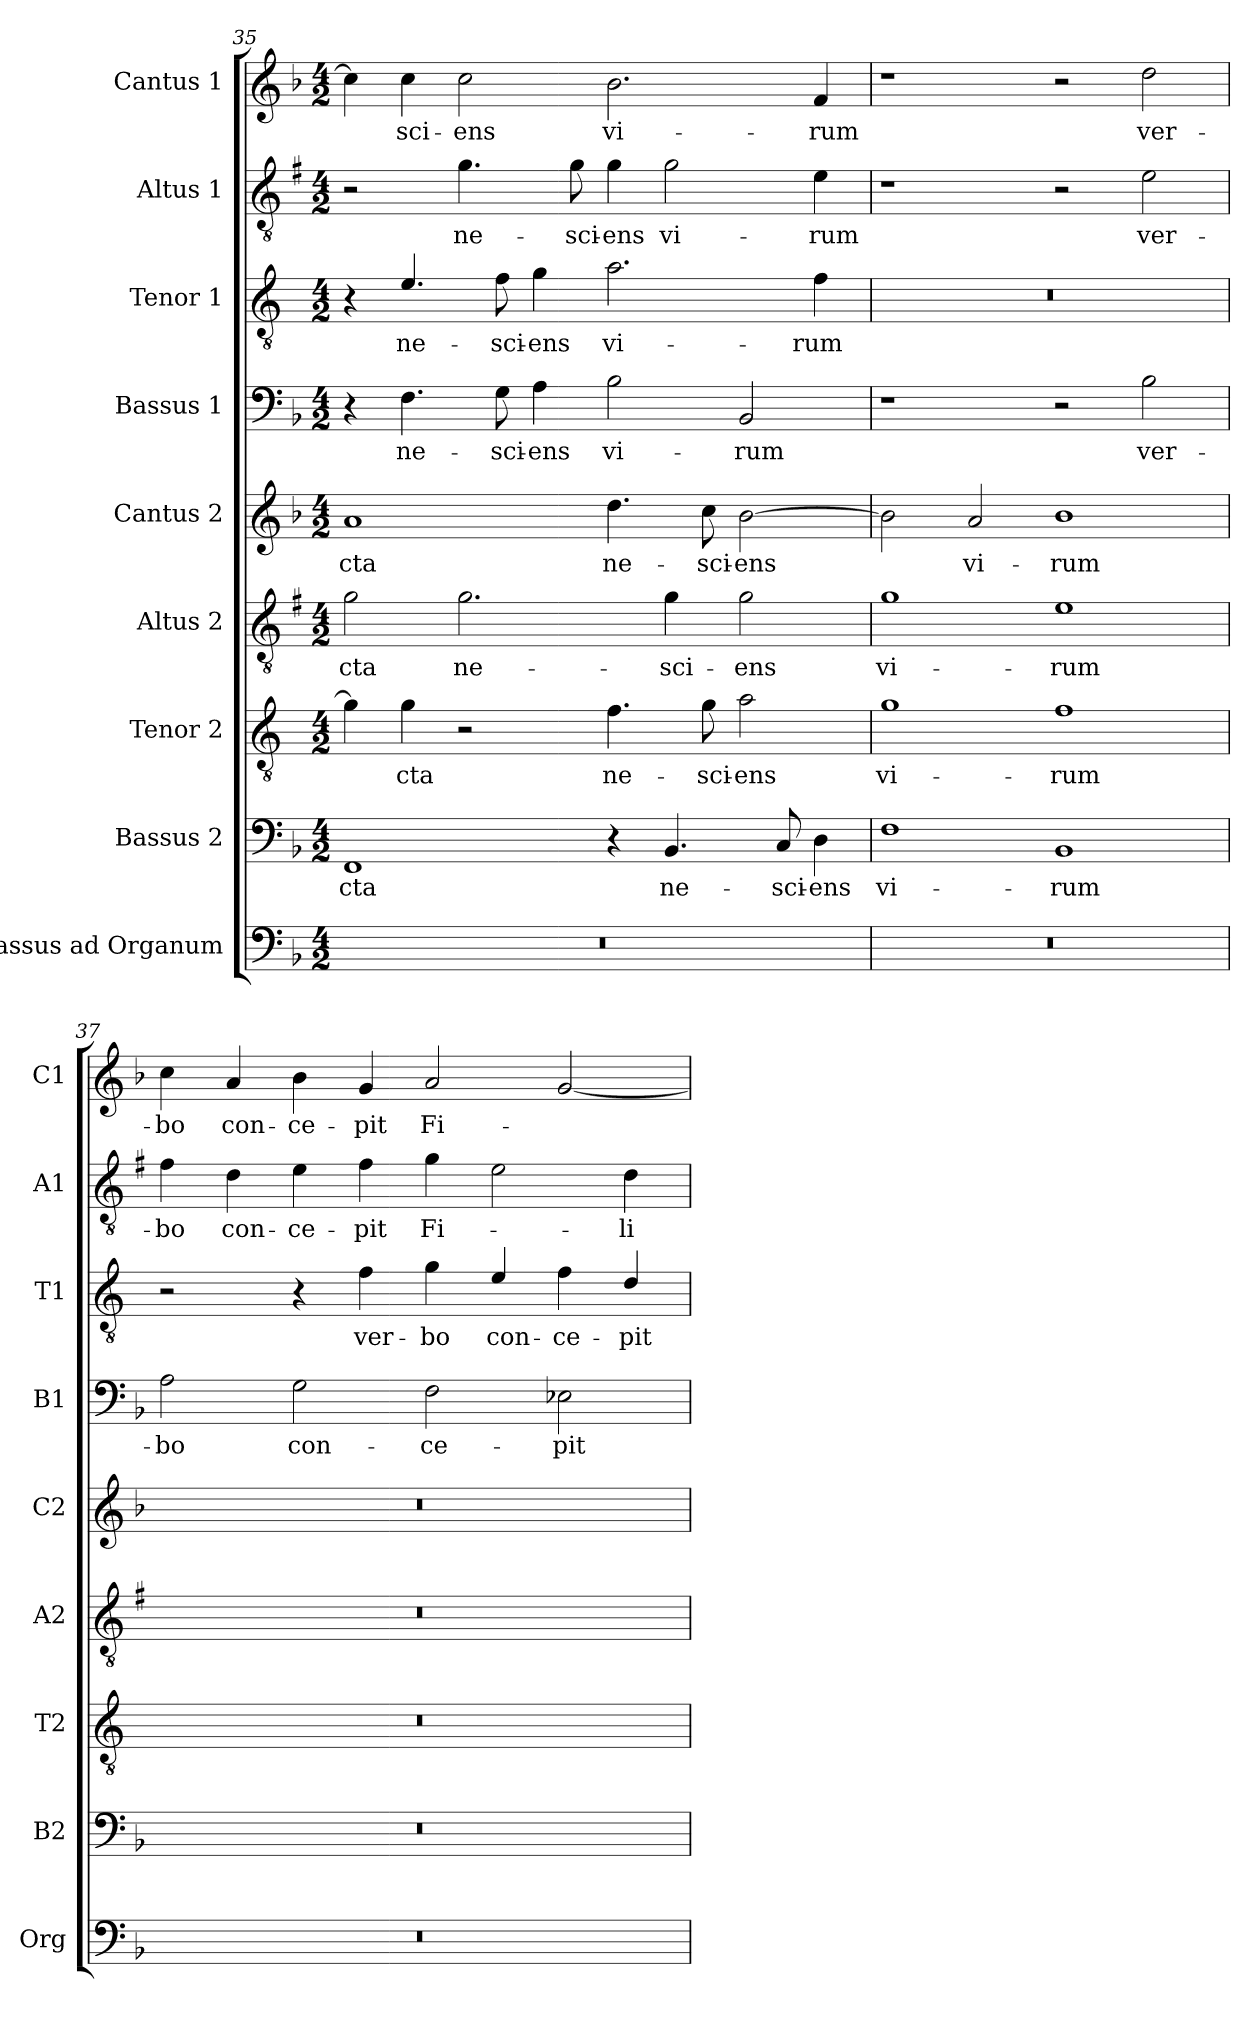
**kern	**kern	**text	**kern	**text	**kern	**text	**kern	**text	**kern	**text	**kern	**text	**kern	**text	**kern	**text
*part9	*part8	*part8	*part7	*part7	*part6	*part6	*part5	*part5	*part4	*part4	*part3	*part3	*part2	*part2	*part1	*part1
*staff9	*staff8	*staff8	*staff7	*staff7	*staff6	*staff6	*staff5	*staff5	*staff4	*staff4	*staff3	*staff3	*staff2	*staff2	*staff1	*staff1
*I"Bassus ad Organum	*I"Bassus 2	*	*I"Tenor 2	*	*I"Altus 2	*	*I"Cantus 2	*	*I"Bassus 1	*	*I"Tenor 1	*	*I"Altus 1	*	*I"Cantus 1	*
*I'Org	*I'B2	*	*I'T2	*	*I'A2	*	*I'C2	*	*I'B1	*	*I'T1	*	*I'A1	*	*I'C1	*
*clefF4	*clefF4	*	*clefGv2	*	*clefGv2	*	*clefG2	*	*clefF4	*	*clefGv2	*	*clefGv2	*	*clefG2	*
*	*	*	*ITrd4c7	*	*ITrd1c2	*	*	*	*	*	*ITrd4c7	*	*ITrd1c2	*	*	*
*k[b-]	*k[b-]	*	*k[b-]	*	*k[b-]	*	*k[b-]	*	*k[b-]	*	*k[b-]	*	*k[b-]	*	*k[b-]	*
*F:	*F:	*	*F:	*	*F:	*	*F:	*	*F:	*	*F:	*	*F:	*	*F:	*
*M4/2	*M4/2	*	*M4/2	*	*M4/2	*	*M4/2	*	*M4/2	*	*M4/2	*	*M4/2	*	*M4/2	*
=35	=35	=35	=35	=35	=35	=35	=35	=35	=35	=35	=35	=35	=35	=35	=35	=35
!	!	!LO:LY:b	!	!	!	!LO:LY:b	!	!LO:LY:b	!	!	!	!	!	!	!	!
0r	1FF	-cta	4c\]	.	2f\	-cta	1a	-cta	4r	.	4r	.	2r	.	4cc\]	.
!	!	!	!	!LO:LY:b	!	!	!	!	!	!LO:LY:b	!	!LO:LY:b	!	!	!	!LO:LY:b
.	.	.	4c\	-cta	.	.	.	.	4.F\	ne-	4.A/	ne-	.	.	4cc\	-sci-
!	!	!	!	!	!	!LO:LY:b	!	!	!	!	!	!	!	!LO:LY:b	!	!LO:LY:b
.	.	.	2r	.	2.f\	ne-	.	.	.	.	.	.	4.f\	ne-	2cc\	-ens
!	!	!	!	!	!	!	!	!	!	!LO:LY:b	!	!LO:LY:b	!	!	!	!
.	.	.	.	.	.	.	.	.	8G\	-sci-	8B-\	-sci-	.	.	.	.
!	!	!	!	!	!	!	!	!	!	!LO:LY:b	!	!LO:LY:b	!	!	!	!
.	.	.	.	.	.	.	.	.	4A\	-ens	4c\	-ens	.	.	.	.
!	!	!	!	!	!	!	!	!	!	!	!	!	!	!LO:LY:b	!	!
.	.	.	.	.	.	.	.	.	.	.	.	.	8f\	-sci-	.	.
!	!	!	!	!LO:LY:b	!	!	!	!LO:LY:b	!	!LO:LY:b	!	!LO:LY:b	!	!LO:LY:b	!	!LO:LY:b
.	4r	.	4.B-\	ne-	.	.	4.dd\	ne-	2B-\	vi-	2.d\	vi-	4f\	-ens	2.b-\	vi-
!	!	!LO:LY:b	!	!	!	!LO:LY:b	!	!	!	!	!	!	!	!LO:LY:b	!	!
.	4.BB-/	ne-	.	.	4f\	-sci-	.	.	.	.	.	.	2f\	vi-	.	.
!	!	!	!	!LO:LY:b	!	!	!	!LO:LY:b	!	!	!	!	!	!	!	!
.	.	.	8c\	-sci-	.	.	8cc\	-sci-	.	.	.	.	.	.	.	.
!	!	!	!	!LO:LY:b	!	!LO:LY:b	!	!LO:LY:b	!	!LO:LY:b	!	!	!	!	!	!
.	.	.	2d\	-ens	2f\	-ens	[2b-\	-ens	2BB-/	-rum	.	.	.	.	.	.
!	!	!LO:LY:b	!	!	!	!	!	!	!	!	!	!	!	!	!	!
.	8C/	-sci-	.	.	.	.	.	.	.	.	.	.	.	.	.	.
!	!	!LO:LY:b	!	!	!	!	!	!	!	!	!	!LO:LY:b	!	!LO:LY:b	!	!LO:LY:b
.	4D\	-ens	.	.	.	.	.	.	.	.	4B-\	-rum	4d\	-rum	4f/	-rum
=36	=36	=36	=36	=36	=36	=36	=36	=36	=36	=36	=36	=36	=36	=36	=36	=36
!	!	!LO:LY:b	!	!LO:LY:b	!	!LO:LY:b	!	!	!	!	!	!	!	!	!	!
0r	1F	vi-	1c	vi-	1f	vi-	2b-\]	.	1r	.	0r	.	1r	.	1r	.
!	!	!	!	!	!	!	!	!LO:LY:b	!	!	!	!	!	!	!	!
.	.	.	.	.	.	.	2a/	vi-	.	.	.	.	.	.	.	.
!	!	!LO:LY:b	!	!LO:LY:b	!	!LO:LY:b	!	!LO:LY:b	!	!	!	!	!	!	!	!
.	1BB-	-rum	1B-	-rum	1d	-rum	1b-	-rum	2r	.	.	.	2r	.	2r	.
!	!	!	!	!	!	!	!	!	!	!LO:LY:b	!	!	!	!LO:LY:b	!	!LO:LY:b
.	.	.	.	.	.	.	.	.	2B-\	ver-	.	.	2d\	ver-	2dd\	ver-
!!LO:LB:g=z
=37	=37	=37	=37	=37	=37	=37	=37	=37	=37	=37	=37	=37	=37	=37	=37	=37
!	!	!	!	!	!	!	!	!	!	!LO:LY:b	!	!	!	!LO:LY:b	!	!LO:LY:b
0r	0r	.	0r	.	0r	.	0r	.	2A\	-bo	2r	.	4e\	-bo	4cc\	-bo
!	!	!	!	!	!	!	!	!	!	!	!	!	!	!LO:LY:b	!	!LO:LY:b
.	.	.	.	.	.	.	.	.	.	.	.	.	4c\	con-	4a/	con-
!	!	!	!	!	!	!	!	!	!	!LO:LY:b	!	!	!	!LO:LY:b	!	!LO:LY:b
.	.	.	.	.	.	.	.	.	2G\	con-	4r	.	4d\	-ce-	4b-\	-ce-
!	!	!	!	!	!	!	!	!	!	!	!	!LO:LY:b	!	!LO:LY:b	!	!LO:LY:b
.	.	.	.	.	.	.	.	.	.	.	4B-\	ver-	4e\	-pit	4g/	-pit
!	!	!	!	!	!	!	!	!	!	!LO:LY:b	!	!LO:LY:b	!	!LO:LY:b	!	!LO:LY:b
.	.	.	.	.	.	.	.	.	2F\	-ce-	4c\	-bo	4f\	Fi-	2a/	Fi-
!	!	!	!	!	!	!	!	!	!	!	!	!LO:LY:b	!	!	!	!
.	.	.	.	.	.	.	.	.	.	.	4A/	con-	2d\	.	.	.
!	!	!	!	!	!	!	!	!	!	!LO:LY:b	!	!LO:LY:b	!	!	!	!
.	.	.	.	.	.	.	.	.	2E-X\	-pit	4B-\	-ce-	.	.	[2g/	.
!	!	!	!	!	!	!	!	!	!	!	!	!LO:LY:b	!	!LO:LY:b	!	!
.	.	.	.	.	.	.	.	.	.	.	4G/	-pit	4c\	-li-	.	.
=	=	=	=	=	=	=	=	=	=	=	=	=	=	=	=	=
*-	*-	*-	*-	*-	*-	*-	*-	*-	*-	*-	*-	*-	*-	*-	*-	*-
